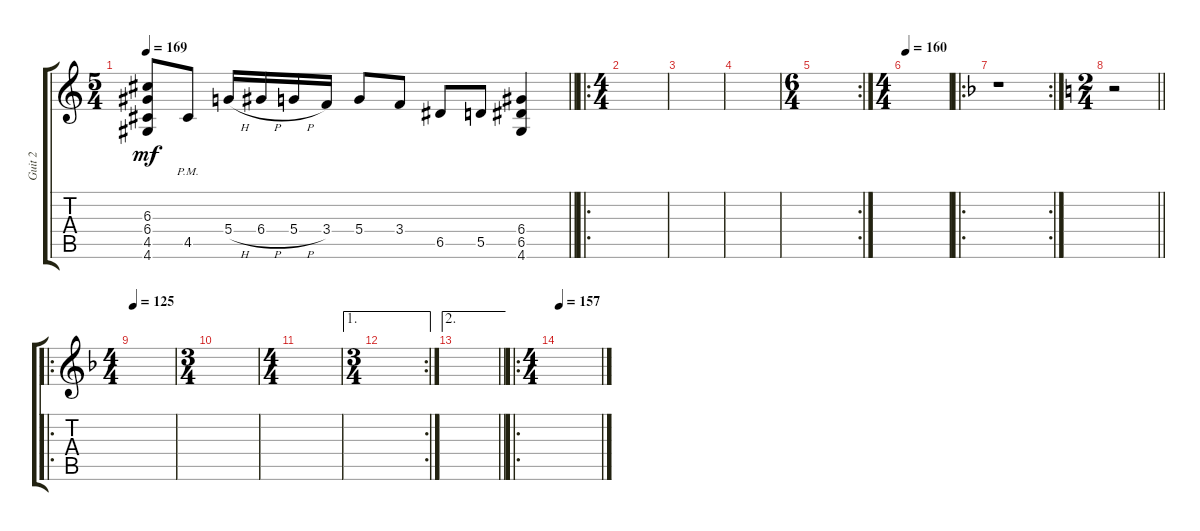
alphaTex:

\track ("Guit 2" "Guit 2") {instrument distortionguitar}
\staff {score tabs}
\tuning (E4 B3 G3 D3 A2 E2) {hide}
\ts (5 4)
\tempo 169
\clef g2
\barLineRight lightlight
\ks c
(6.3{t} 6.4{t} 4.5{t} 4.6{t}).8{dy mf} 4.5{pm}.8 5.4{h}.16 6.4{h}.16 5.4{h}.16 3.4.16 5.4.8 3.4.8 6.5.8 5.5.8 (6.4 6.5 4.6).4 |
\ro
\ts (4 4)
|
|
|
\rc 2
\ts (6 4)
|
\ts (4 4)
\tempo 160
|
\ro
\rc 2
\ks f
r.1 |
\ts (2 4)
\barLineRight lightlight
\ks c
r.2 |
\ro
\ts (4 4)
\tempo 125
\ks f
|
\ts (3 4)
|
\ts (4 4)
|
\ae 1
\rc 2
\ts (3 4)
|
\ae 2
\barLineRight lightlight
|
\ro
\ts (4 4)
\tempo 157
